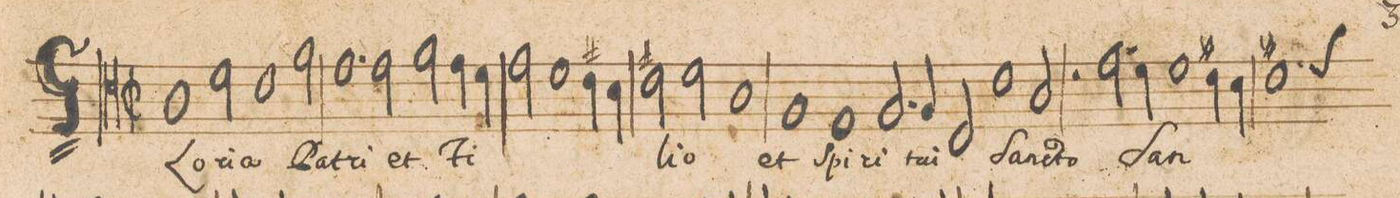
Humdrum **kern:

**kern	**text
*I"[ALTVS.]	*
*clefC4	*
*k[]	*
*met(C|)	*
*M2/1	*
1A	Glo-
2d\	-ri-
1c\	-a
=53-	=53-
2f\	Pa-
1.e	-tri
=54-	=54-
2e\	et
2f\	Fi-
4e\	.
4d\	.
=55-	=55-
2e\	.
1d	.
4c#X\	.
4B\	.
=56-	=56-
2c#X\	-li-
2d\	-o
1A	.
=57-	=57-
1F	et
1E	Spi-
=58-	=58-
2.F/	-ri-
4F/	-tu-
2C/	-i
1cny\	San-
=59-	=59-
2A/	-cto
2rc	.
2.e\	San-
=60-	=60-
4d\	.
1d	.
4c#X\	.
4B\	.
=61-	=61-
*custos:d	*
1c#X	.
*-	*-
